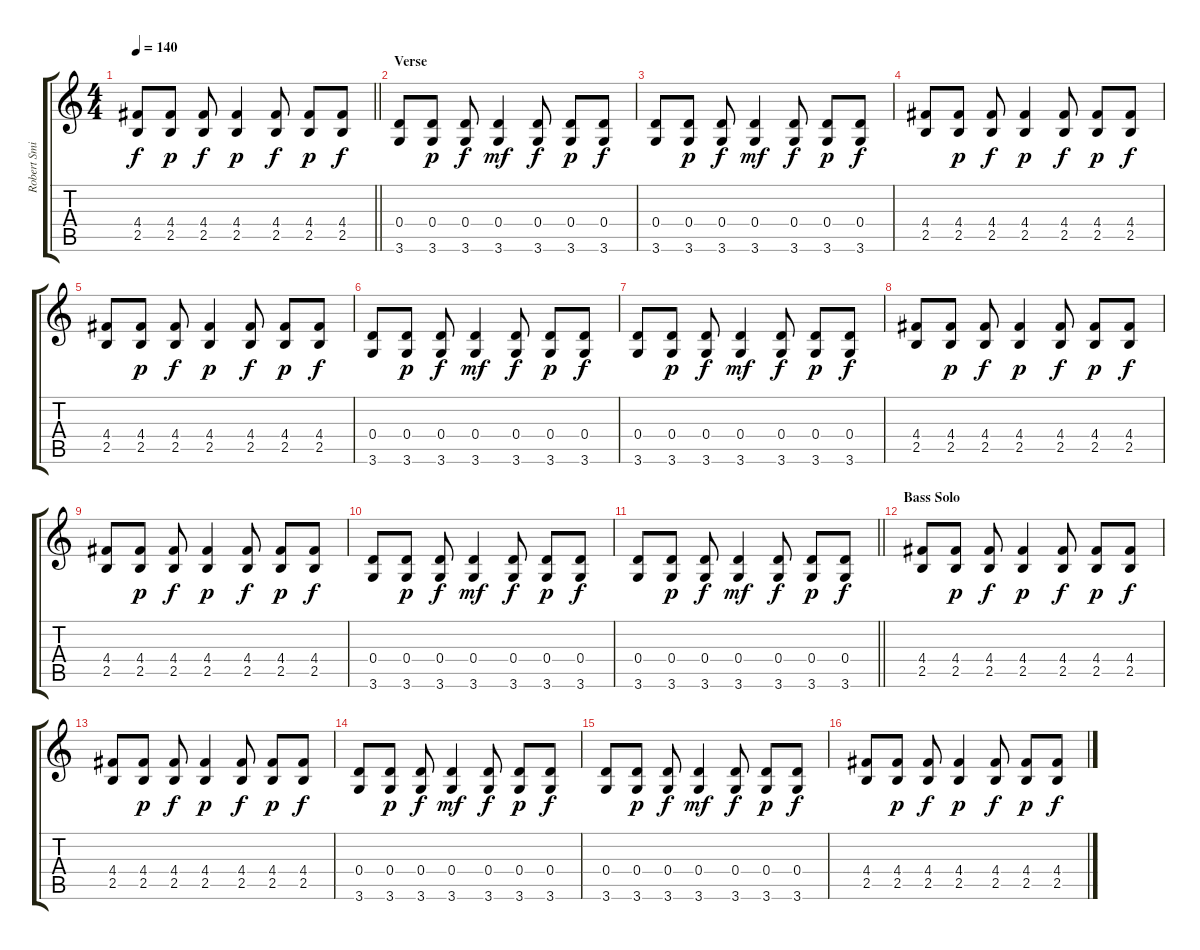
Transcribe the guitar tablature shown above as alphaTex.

\track ("Robert Smith 1" "Robert Smi") {instrument electricguitarclean}
\staff {score tabs}
\tuning (E4 B3 G3 D3 A2 E2) {hide}
\ts (4 4)
\tempo 140
\clef g2
\barLineRight lightlight
\ks c
(4.4 2.5).8{dy f} (4.4 2.5).8{dy p} (4.4 2.5).8{dy f} (4.4 2.5).4{dy p} (4.4 2.5).8{dy f} (4.4 2.5).8{dy p} (4.4 2.5).8{dy f} |
\section ("" "Verse")
(0.4 3.6).8 (0.4 3.6).8{dy p} (0.4 3.6).8{dy f} (0.4 3.6).4{dy mf} (0.4 3.6).8{dy f} (0.4 3.6).8{dy p} (0.4 3.6).8{dy f} |
(0.4 3.6).8 (0.4 3.6).8{dy p} (0.4 3.6).8{dy f} (0.4 3.6).4{dy mf} (0.4 3.6).8{dy f} (0.4 3.6).8{dy p} (0.4 3.6).8{dy f} |
(4.4 2.5).8 (4.4 2.5).8{dy p} (4.4 2.5).8{dy f} (4.4 2.5).4{dy p} (4.4 2.5).8{dy f} (4.4 2.5).8{dy p} (4.4 2.5).8{dy f} |
(4.4 2.5).8 (4.4 2.5).8{dy p} (4.4 2.5).8{dy f} (4.4 2.5).4{dy p} (4.4 2.5).8{dy f} (4.4 2.5).8{dy p} (4.4 2.5).8{dy f} |
(0.4 3.6).8 (0.4 3.6).8{dy p} (0.4 3.6).8{dy f} (0.4 3.6).4{dy mf} (0.4 3.6).8{dy f} (0.4 3.6).8{dy p} (0.4 3.6).8{dy f} |
(0.4 3.6).8 (0.4 3.6).8{dy p} (0.4 3.6).8{dy f} (0.4 3.6).4{dy mf} (0.4 3.6).8{dy f} (0.4 3.6).8{dy p} (0.4 3.6).8{dy f} |
(4.4 2.5).8 (4.4 2.5).8{dy p} (4.4 2.5).8{dy f} (4.4 2.5).4{dy p} (4.4 2.5).8{dy f} (4.4 2.5).8{dy p} (4.4 2.5).8{dy f} |
(4.4 2.5).8 (4.4 2.5).8{dy p} (4.4 2.5).8{dy f} (4.4 2.5).4{dy p} (4.4 2.5).8{dy f} (4.4 2.5).8{dy p} (4.4 2.5).8{dy f} |
(0.4 3.6).8 (0.4 3.6).8{dy p} (0.4 3.6).8{dy f} (0.4 3.6).4{dy mf} (0.4 3.6).8{dy f} (0.4 3.6).8{dy p} (0.4 3.6).8{dy f} |
\barLineRight lightlight
(0.4 3.6).8 (0.4 3.6).8{dy p} (0.4 3.6).8{dy f} (0.4 3.6).4{dy mf} (0.4 3.6).8{dy f} (0.4 3.6).8{dy p} (0.4 3.6).8{dy f} |
\section ("" "Bass Solo")
(4.4 2.5).8 (4.4 2.5).8{dy p} (4.4 2.5).8{dy f} (4.4 2.5).4{dy p} (4.4 2.5).8{dy f} (4.4 2.5).8{dy p} (4.4 2.5).8{dy f} |
(4.4 2.5).8 (4.4 2.5).8{dy p} (4.4 2.5).8{dy f} (4.4 2.5).4{dy p} (4.4 2.5).8{dy f} (4.4 2.5).8{dy p} (4.4 2.5).8{dy f} |
(0.4 3.6).8 (0.4 3.6).8{dy p} (0.4 3.6).8{dy f} (0.4 3.6).4{dy mf} (0.4 3.6).8{dy f} (0.4 3.6).8{dy p} (0.4 3.6).8{dy f} |
(0.4 3.6).8 (0.4 3.6).8{dy p} (0.4 3.6).8{dy f} (0.4 3.6).4{dy mf} (0.4 3.6).8{dy f} (0.4 3.6).8{dy p} (0.4 3.6).8{dy f} |
(4.4 2.5).8 (4.4 2.5).8{dy p} (4.4 2.5).8{dy f} (4.4 2.5).4{dy p} (4.4 2.5).8{dy f} (4.4 2.5).8{dy p} (4.4 2.5).8{dy f}
